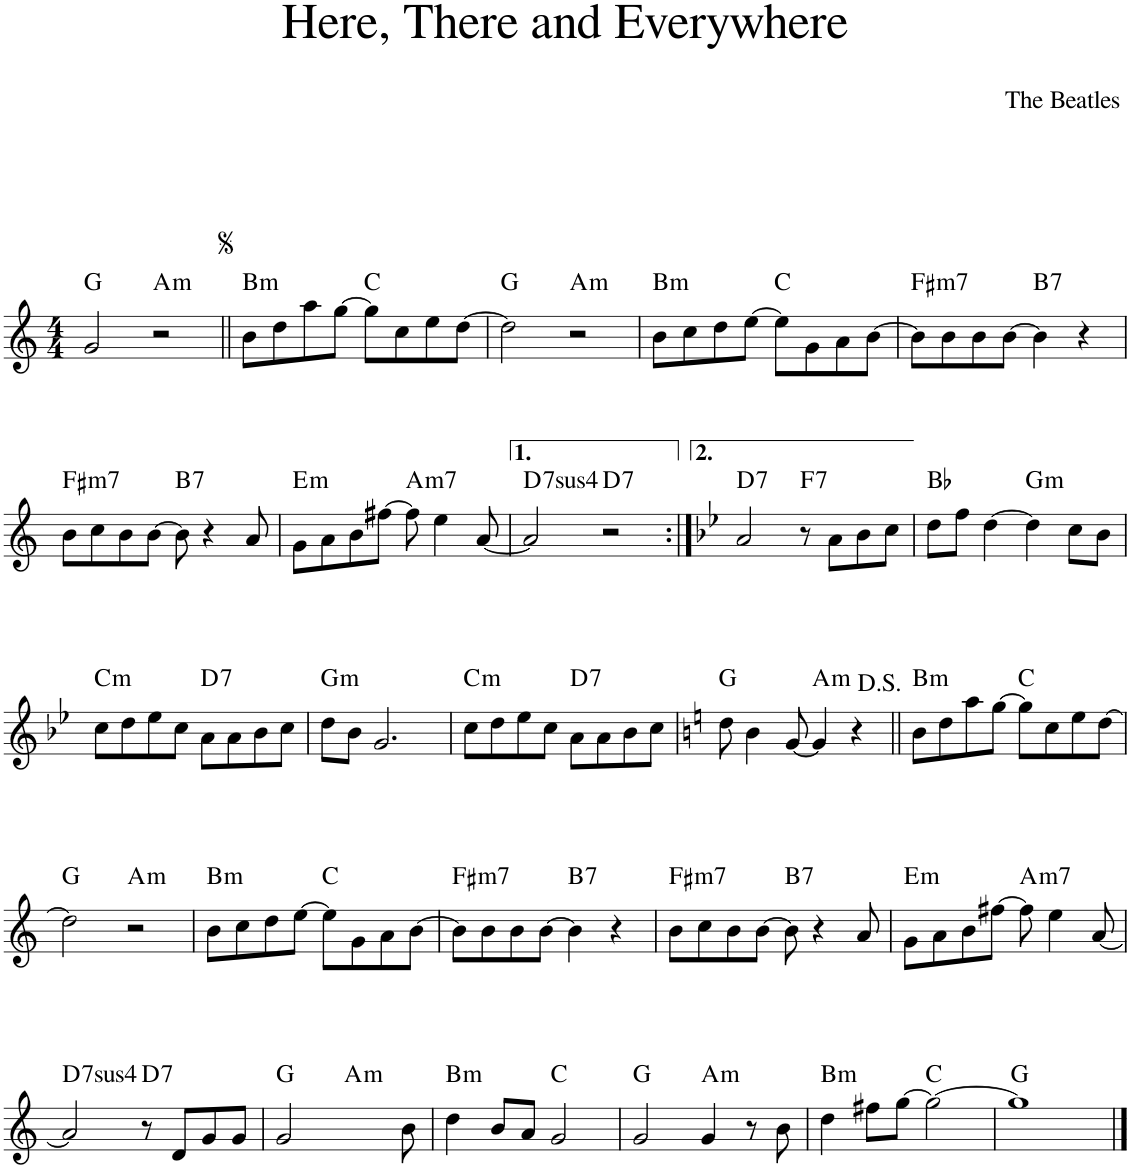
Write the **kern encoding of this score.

**kern	**harte
*part1	*part1
*staff1	*
*I"Piano	*
*I'Pno.	*
*clefG2	*
*k[]	*
*M4/4	*
=1	=1
2g/	G:maj
!	!LO:H:kt=m
2r	A:min
=2||	=2||
!	!LO:H:kt=m
8b\L	B:min
8dd\	.
8aa\	.
[8gg\J	.
8gg\L]	C:maj
8cc\	.
8ee\	.
[8dd\J	.
=3	=3
2dd\]	G:maj
!	!LO:H:kt=m
2r	A:min
=4	=4
!	!LO:H:kt=m
8b\L	B:min
8cc\	.
8dd\	.
[8ee\J	.
8ee\L]	C:maj
8g\	.
8a\	.
[8b\J	.
=5	=5
!	!LO:H:kt=m7
8b\L]	F#:min7
8b\	.
8b\	.
[8b\J	.
!	!LO:H:kt=7
4b\]	B:7
4r	.
!!LO:LB:g=z
=6	=6
!	!LO:H:kt=m7
8b\L	F#:min7
8cc\	.
8b\	.
[8b\J	.
!	!LO:H:kt=7
8b\]	B:7
4r	.
8a/	.
=7	=7
!	!LO:H:kt=m
8g\L	E:min
8a\	.
8b\	.
[8ff#X\J	.
!	!LO:H:kt=m7
8ff#\]	A:min7
4ee\	.
[8a/	.
=8	=8
!	!LO:H:kt=74
2a/]	D:sus4(7)
!	!LO:H:kt=7
2r	D:7
=9:|!	=9:|!
*k[b-e-]	*
!	!LO:H:kt=7
2a/	D:7
!	!LO:H:kt=7
8r	F:7
8a\L	.
8b-\	.
8cc\J	.
=10	=10
8dd\L	Bb:maj
8ff\J	.
[4dd\	.
!	!LO:H:kt=m
4dd\]	G:min
8cc\L	.
8b-\J	.
!!LO:LB:g=z
=11	=11
!	!LO:H:kt=m
8cc\L	C:min
8dd\	.
8ee-\	.
8cc\J	.
!	!LO:H:kt=7
8a\L	D:7
8a\	.
8b-\	.
8cc\J	.
=12	=12
!	!LO:H:kt=m
8dd\L	G:min
8b-\J	.
2.g/	.
=13	=13
!	!LO:H:kt=m
8cc\L	C:min
8dd\	.
8ee-\	.
8cc\J	.
!	!LO:H:kt=7
8a\L	D:7
8a\	.
8b-\	.
8cc\J	.
=14	=14
*k[]	*
8dd\	G:maj
4b\	.
[8g/	.
!	!LO:H:kt=m
4g/]	A:min
4r	.
=15||	=15||
!	!LO:H:kt=m
8b\L	B:min
8dd\	.
8aa\	.
[8gg\J	.
8gg\L]	C:maj
8cc\	.
8ee\	.
[8dd\J	.
!!LO:LB:g=z
=16	=16
2dd\]	G:maj
!	!LO:H:kt=m
2r	A:min
=17	=17
!	!LO:H:kt=m
8b\L	B:min
8cc\	.
8dd\	.
[8ee\J	.
8ee\L]	C:maj
8g\	.
8a\	.
[8b\J	.
=18	=18
!	!LO:H:kt=m7
8b\L]	F#:min7
8b\	.
8b\	.
[8b\J	.
!	!LO:H:kt=7
4b\]	B:7
4r	.
=19	=19
!	!LO:H:kt=m7
8b\L	F#:min7
8cc\	.
8b\	.
[8b\J	.
!	!LO:H:kt=7
8b\]	B:7
4r	.
8a/	.
=20	=20
!	!LO:H:kt=m
8g\L	E:min
8a\	.
8b\	.
[8ff#X\J	.
!	!LO:H:kt=m7
8ff#\]	A:min7
4ee\	.
[8a/	.
!!LO:LB:g=z
=21	=21
!	!LO:H:kt=74
2a/]	D:sus4(7)
!	!LO:H:kt=7
8r	D:7
8d/L	.
8g/	.
8g/J	.
=22	=22
2g/	G:maj
!	!LO:H:kt=m
4.ryy	A:min
8b\	.
=23	=23
!	!LO:H:kt=m
4dd\	B:min
8b/L	.
8a/J	.
2g/	C:maj
=24	=24
2g/	G:maj
!	!LO:H:kt=m
4g/	A:min
8r	.
8b\	.
=25	=25
!	!LO:H:kt=m
4dd\	B:min
8ff#X\L	.
[8gg\J	.
2gg\_	C:maj
=26	=26
1gg]	G:maj
==	==
*-	*-
